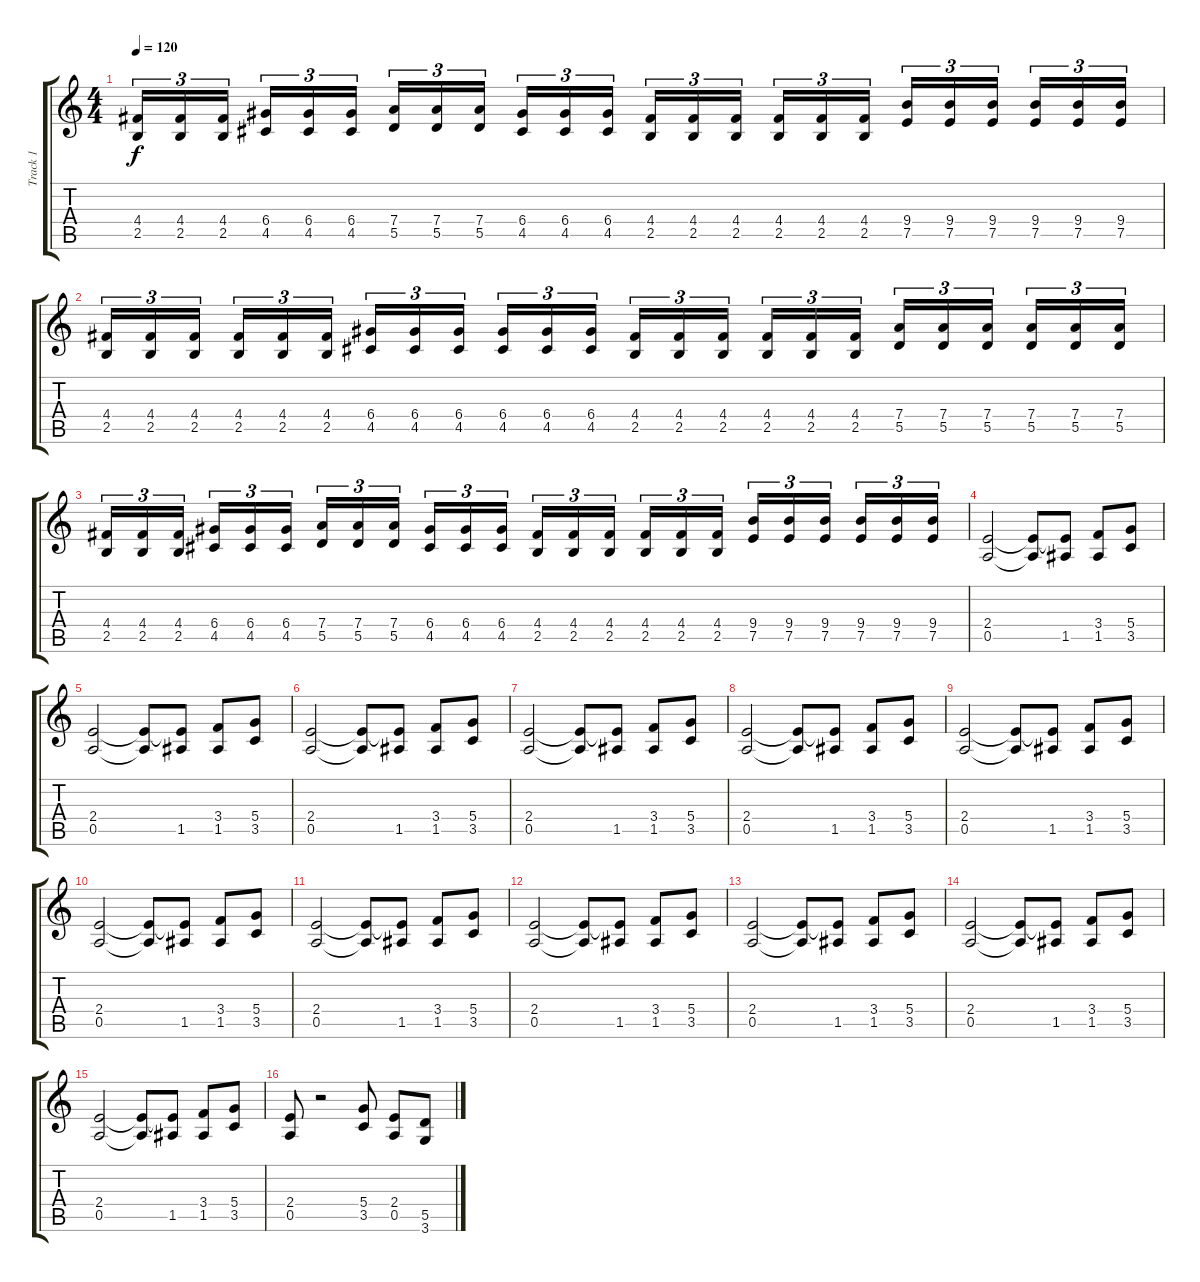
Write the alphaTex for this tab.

\track ("Track 1" "Track 1") {instrument distortionguitar}
\staff {score tabs}
\tuning (E4 B3 G3 D3 A2 E2) {hide}
\ts (4 4)
\tempo 120
\clef g2
\ks c
(4.4 2.5).16{tu (3 2) dy f} (4.4 2.5).16{tu (3 2)} (4.4 2.5).16{tu (3 2)} (6.4 4.5).16{tu (3 2)} (6.4 4.5).16{tu (3 2)} (6.4 4.5).16{tu (3 2)} (7.4 5.5).16{tu (3 2)} (7.4 5.5).16{tu (3 2)} (7.4 5.5).16{tu (3 2)} (6.4 4.5).16{tu (3 2)} (6.4 4.5).16{tu (3 2)} (6.4 4.5).16{tu (3 2)} (4.4 2.5).16{tu (3 2)} (4.4 2.5).16{tu (3 2)} (4.4 2.5).16{tu (3 2)} (4.4 2.5).16{tu (3 2)} (4.4 2.5).16{tu (3 2)} (4.4 2.5).16{tu (3 2)} (9.4 7.5).16{tu (3 2)} (9.4 7.5).16{tu (3 2)} (9.4 7.5).16{tu (3 2)} (9.4 7.5).16{tu (3 2)} (9.4 7.5).16{tu (3 2)} (9.4 7.5).16{tu (3 2)} |
(4.4 2.5).16{tu (3 2)} (4.4 2.5).16{tu (3 2)} (4.4 2.5).16{tu (3 2)} (4.4 2.5).16{tu (3 2)} (4.4 2.5).16{tu (3 2)} (4.4 2.5).16{tu (3 2)} (6.4 4.5).16{tu (3 2)} (6.4 4.5).16{tu (3 2)} (6.4 4.5).16{tu (3 2)} (6.4 4.5).16{tu (3 2)} (6.4 4.5).16{tu (3 2)} (6.4 4.5).16{tu (3 2)} (4.4 2.5).16{tu (3 2)} (4.4 2.5).16{tu (3 2)} (4.4 2.5).16{tu (3 2)} (4.4 2.5).16{tu (3 2)} (4.4 2.5).16{tu (3 2)} (4.4 2.5).16{tu (3 2)} (7.4 5.5).16{tu (3 2)} (7.4 5.5).16{tu (3 2)} (7.4 5.5).16{tu (3 2)} (7.4 5.5).16{tu (3 2)} (7.4 5.5).16{tu (3 2)} (7.4 5.5).16{tu (3 2)} |
(4.4 2.5).16{tu (3 2)} (4.4 2.5).16{tu (3 2)} (4.4 2.5).16{tu (3 2)} (6.4 4.5).16{tu (3 2)} (6.4 4.5).16{tu (3 2)} (6.4 4.5).16{tu (3 2)} (7.4 5.5).16{tu (3 2)} (7.4 5.5).16{tu (3 2)} (7.4 5.5).16{tu (3 2)} (6.4 4.5).16{tu (3 2)} (6.4 4.5).16{tu (3 2)} (6.4 4.5).16{tu (3 2)} (4.4 2.5).16{tu (3 2)} (4.4 2.5).16{tu (3 2)} (4.4 2.5).16{tu (3 2)} (4.4 2.5).16{tu (3 2)} (4.4 2.5).16{tu (3 2)} (4.4 2.5).16{tu (3 2)} (9.4 7.5).16{tu (3 2)} (9.4 7.5).16{tu (3 2)} (9.4 7.5).16{tu (3 2)} (9.4 7.5).16{tu (3 2)} (9.4 7.5).16{tu (3 2)} (9.4 7.5).16{tu (3 2)} |
(2.4 0.5).2 (2.4{t} 0.5{t}).8 (2.4{t} 1.5).8 (3.4 1.5).8 (5.4 3.5).8 |
(2.4 0.5).2 (2.4{t} 0.5{t}).8 (2.4{t} 1.5).8 (3.4 1.5).8 (5.4 3.5).8 |
(2.4 0.5).2 (2.4{t} 0.5{t}).8 (2.4{t} 1.5).8 (3.4 1.5).8 (5.4 3.5).8 |
(2.4 0.5).2 (2.4{t} 0.5{t}).8 (2.4{t} 1.5).8 (3.4 1.5).8 (5.4 3.5).8 |
(2.4 0.5).2 (2.4{t} 0.5{t}).8 (2.4{t} 1.5).8 (3.4 1.5).8 (5.4 3.5).8 |
(2.4 0.5).2 (2.4{t} 0.5{t}).8 (2.4{t} 1.5).8 (3.4 1.5).8 (5.4 3.5).8 |
(2.4 0.5).2 (2.4{t} 0.5{t}).8 (2.4{t} 1.5).8 (3.4 1.5).8 (5.4 3.5).8 |
(2.4 0.5).2 (2.4{t} 0.5{t}).8 (2.4{t} 1.5).8 (3.4 1.5).8 (5.4 3.5).8 |
(2.4 0.5).2 (2.4{t} 0.5{t}).8 (2.4{t} 1.5).8 (3.4 1.5).8 (5.4 3.5).8 |
(2.4 0.5).2 (2.4{t} 0.5{t}).8 (2.4{t} 1.5).8 (3.4 1.5).8 (5.4 3.5).8 |
(2.4 0.5).2 (2.4{t} 0.5{t}).8 (2.4{t} 1.5).8 (3.4 1.5).8 (5.4 3.5).8 |
(2.4 0.5).2 (2.4{t} 0.5{t}).8 (2.4{t} 1.5).8 (3.4 1.5).8 (5.4 3.5).8 |
(2.4 0.5).8 r.2 (5.4 3.5).8 (2.4 0.5).8 (5.5 3.6).8
